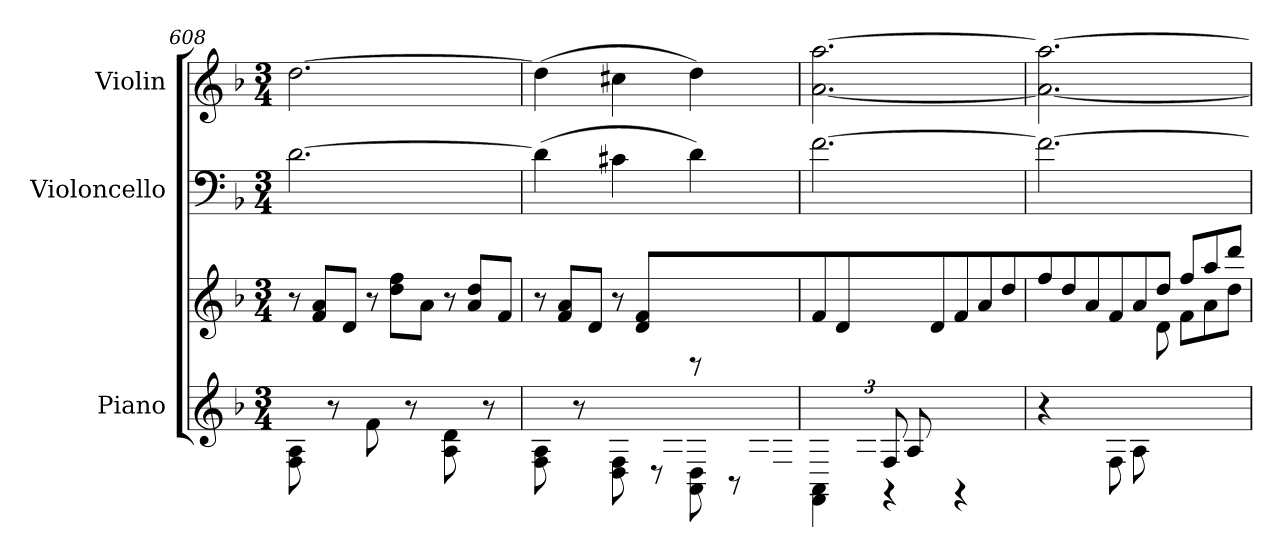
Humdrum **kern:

**kern	**kern	**kern	**kern
*part3	*part3	*part2	*part1
*staff4	*staff3	*staff2	*staff1
*I"Piano	*	*I"Violoncello	*I"Violin
*I'Pno	*	*I'Vc	*I'Vln
*clefG2	*clefG2	*clefF4	*clefG2
*k[b-]	*k[b-]	*k[b-]	*k[b-]
*M3/4	*M3/4	*M3/4	*M3/4
*	*Xtuplet	*	*
=608	=608	=608	=608
8F\ 8A\	12r	[2.d\	[2.dd\
.	12f/ 12a/L	.	.
8r	.	.	.
.	12d/J	.	.
8f\	12r	.	.
.	12dd\ 12ff\L	.	.
8r	.	.	.
.	12a\J	.	.
8A\ 8d\	12r	.	.
.	12a/ 12dd/L	.	.
8r	.	.	.
.	12f/J	.	.
=609	=609	=609	=609
*^	*	*	*
12%5ryy	8F\ 8A\	12r	(>4d\]	(>4dd\]
.	.	12f/ 12a/L	.	.
.	8r	.	.	.
.	.	12d/J	.	.
.	8D\ 8F\	12r	4c#X\	4cc#X\
.	.	12d/ 12f/L	.	.
.	8r	.	.	.
12A/J	.	12ryy	.	.
12ryy	8AA\ 8D\	12rD	4d\)	4dd\)
12A/ 12d/L	.	6ryy	.	.
.	8rBB	.	.	.
12F/J	.	.	.	.
=610	=610	=610	=610	=610
6ryy	4FF\ 4AA\	12f/L	[2.f\	[2.a\ [2.aa\
.	.	12d/	.	.
12A/J	.	4ryy	.	.
*Xtuplet	*	*	*	*
12F/L	4rGG	.	.	.
12A/	.	.	.	.
3ryy	.	12d/J	.	.
.	4rGG	12f/L	.	.
.	.	12a/	.	.
.	.	12dd/J	.	.
*v	*v	*	*	*
!!LO:PB:g=z
=611	=611	=611	=611
*	*^	*	*
4r	12ff\L	12%5ryy	2.f\_	2.a\_ 2.aa\_
.	12dd\	.	.	.
.	12a\J	.	.	.
12F\L	12f/L	.	.	.
12A\	12a/	.	.	.
3ryy	12dd/J	12d\J	.	.
.	12ff/L	12f\L	.	.
.	12aa/	12a\	.	.
.	12ddd/J	12dd\J	.	.
*	*v	*v	*	*
=	=	=	=
*-	*-	*-	*-
